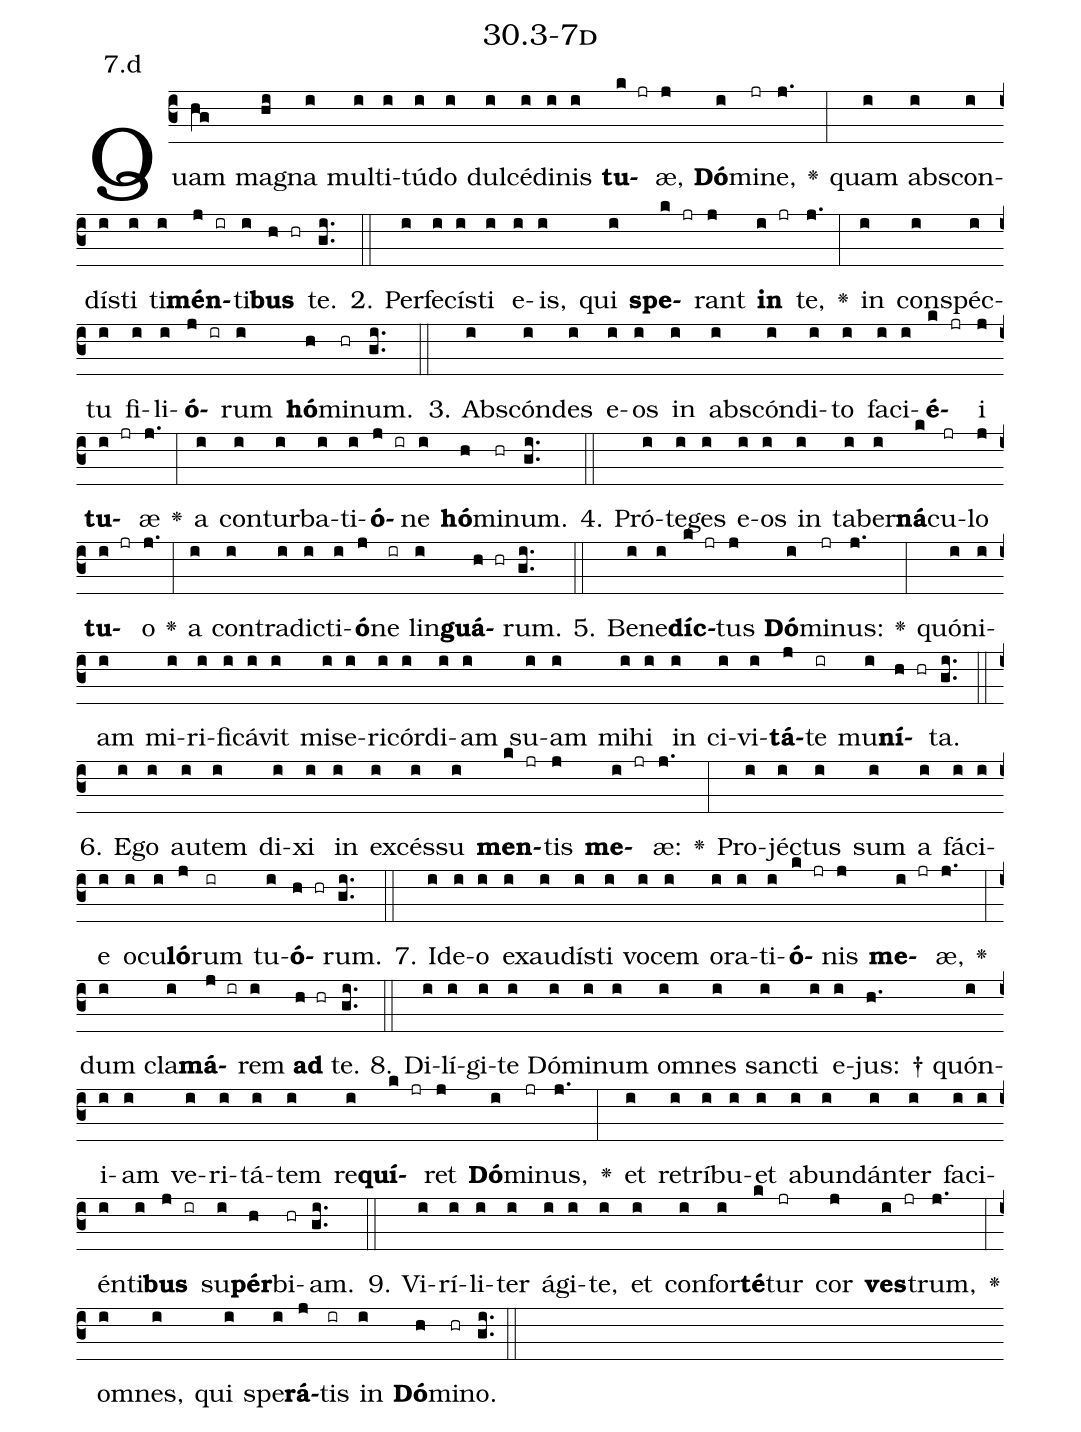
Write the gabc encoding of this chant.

name: 30.3-7d;
annotation: 7.d;
%%
(c3)Quam(hg) ma(hi)gna(i) mul(i)ti(i)tú(i)do(i) dul(i)cé(i)di(i)nis(i) <b>tu</b>(k jr)æ,(j) <b>Dó</b>(i)mi(jr)ne,(j.) <v>\greheightstar</v>(:) quam(i) abs(i)con(i)dís(i)ti(i) ti(i)<b>mén</b>(j ir)ti(i)<b>bus</b>(h hr) te.(gi..) (::)
2. Per(i)fe(i)cís(i)ti(i) e(i)is,(i) qui(i) <b>spe</b>(k jr)rant(j) <b>in</b>(i jr) te,(j.) <v>\greheightstar</v>(:) in(i) con(i)spéc(i)tu(i) fi(i)li(i)<b>ó</b>(j ir)rum(i) <b>hó</b>(h)mi(hr)num.(gi..) (::)
3. Abs(i)cón(i)des(i) e(i)os(i) in(i) abs(i)cón(i)di(i)to(i) fa(i)ci(i)<b>é</b>(k jr)i(j) <b>tu</b>(i jr)æ(j.) <v>\greheightstar</v>(:) a(i) con(i)tur(i)ba(i)ti(i)<b>ó</b>(j ir)ne(i) <b>hó</b>(h)mi(hr)num.(gi..) (::)
4. Pró(i)te(i)ges(i) e(i)os(i) in(i) ta(i)ber(i)<b>ná</b>(k)cu(jr)lo(j) <b>tu</b>(i jr)o(j.) <v>\greheightstar</v>(:) a(i) con(i)tra(i)dic(i)ti(i)<b>ó</b>(j)ne(ir) lin(i)<b>guá</b>(h hr)rum.(gi..) (::)
5. Be(i)ne(i)<b>díc</b>(k jr)tus(j) <b>Dó</b>(i)mi(jr)nus:(j.) <v>\greheightstar</v>(:) quón(i)i(i)am(i) mi(i)ri(i)fi(i)cá(i)vit(i) mi(i)se(i)ri(i)cór(i)di(i)am(i) su(i)am(i) mi(i)hi(i) in(i) ci(i)vi(i)<b>tá</b>(j)te(ir) mu(i)<b>ní</b>(h hr)ta.(gi..) (::)
6. E(i)go(i) au(i)tem(i) di(i)xi(i) in(i) ex(i)cés(i)su(i) <b>men</b>(k jr)tis(j) <b>me</b>(i jr)æ:(j.) <v>\greheightstar</v>(:) Pro(i)jéc(i)tus(i) sum(i) a(i) fá(i)ci(i)e(i) o(i)cu(i)<b>ló</b>(j)rum(ir) tu(i)<b>ó</b>(h hr)rum.(gi..) (::)
7. Id(i)e(i)o(i) ex(i)au(i)dís(i)ti(i) vo(i)cem(i) o(i)ra(i)ti(i)<b>ó</b>(k jr)nis(j) <b>me</b>(i jr)æ,(j.) <v>\greheightstar</v>(:) dum(i) cla(i)<b>má</b>(j ir)rem(i) <b>ad</b>(h hr) te.(gi..) (::)
8. Di(i)lí(i)gi(i)te(i) Dó(i)mi(i)num(i) om(i)nes(i) sanc(i)ti(i) e(i)jus: †(h.) quón(i)i(i)am(i) ve(i)ri(i)tá(i)tem(i) re(i)<b>quí</b>(k jr)ret(j) <b>Dó</b>(i)mi(jr)nus,(j.) <v>\greheightstar</v>(:) et(i) re(i)trí(i)bu(i)et(i) ab(i)un(i)dán(i)ter(i) fa(i)ci(i)én(i)ti(i)<b>bus</b>(j ir) su(i)<b>pér</b>(h)bi(hr)am.(gi..) (::)
9. Vi(i)rí(i)li(i)ter(i) á(i)gi(i)te,(i) et(i) con(i)for(i)<b>té</b>(k)tur(jr) cor(j) <b>ves</b>(i jr)trum,(j.) <v>\greheightstar</v>(:) om(i)nes,(i) qui(i) spe(i)<b>rá</b>(j)tis(ir) in(i) <b>Dó</b>(h)mi(hr)no.(gi..) (::)
